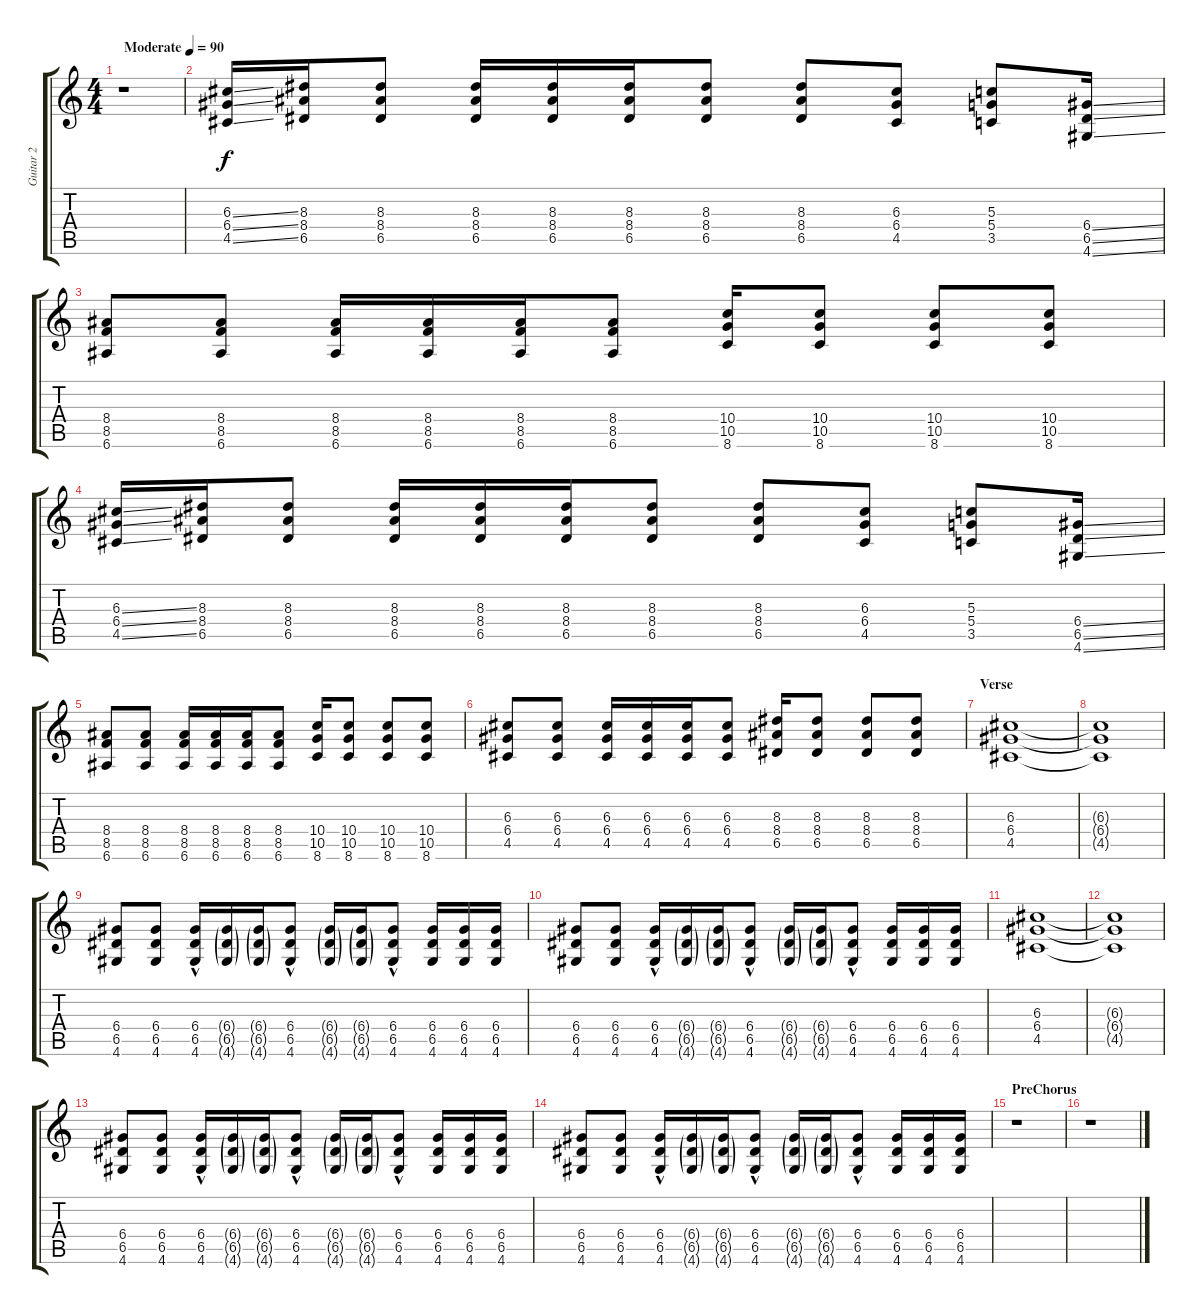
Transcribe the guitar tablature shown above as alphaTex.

\track ("Guitar 2" "Guitar 2") {instrument overdrivenguitar}
\staff {score tabs}
\tuning (E4 B3 G3 D3 A2 E2) {hide}
\ts (4 4)
\tempo (90 "Moderate")
\clef g2
\ks c
r.1{dy f instrument overdrivenguitar} |
(6.3{ss} 6.4{ss} 4.5{ss}).16 (8.3 8.4 6.5).16 (8.3 8.4 6.5).8 (8.3 8.4 6.5).16 (8.3 8.4 6.5).16 (8.3 8.4 6.5).16 (8.3 8.4 6.5).8 (8.3 8.4 6.5).8 (6.3 6.4 4.5).8 (5.3 5.4 3.5).8 (6.4{ss} 6.5{ss} 4.6{ss}).16 |
(8.4 8.5 6.6).8 (8.4 8.5 6.6).8 (8.4 8.5 6.6).16 (8.4 8.5 6.6).16 (8.4 8.5 6.6).16 (8.4 8.5 6.6).8 (10.4 10.5 8.6).16 (10.4 10.5 8.6).8 (10.4 10.5 8.6).8 (10.4 10.5 8.6).8 |
(6.3{ss} 6.4{ss} 4.5{ss}).16 (8.3 8.4 6.5).16 (8.3 8.4 6.5).8 (8.3 8.4 6.5).16 (8.3 8.4 6.5).16 (8.3 8.4 6.5).16 (8.3 8.4 6.5).8 (8.3 8.4 6.5).8 (6.3 6.4 4.5).8 (5.3 5.4 3.5).8 (6.4{ss} 6.5{ss} 4.6{ss}).16 |
(8.4 8.5 6.6).8 (8.4 8.5 6.6).8 (8.4 8.5 6.6).16 (8.4 8.5 6.6).16 (8.4 8.5 6.6).16 (8.4 8.5 6.6).8 (10.4 10.5 8.6).16 (10.4 10.5 8.6).8 (10.4 10.5 8.6).8 (10.4 10.5 8.6).8 |
(6.3 6.4 4.5).8 (6.3 6.4 4.5).8 (6.3 6.4 4.5).16 (6.3 6.4 4.5).16 (6.3 6.4 4.5).16 (6.3 6.4 4.5).8 (8.3 8.4 6.5).16 (8.3 8.4 6.5).8 (8.3 8.4 6.5).8 (8.3 8.4 6.5).8 |
\section ("" "Verse")
(6.3 6.4 4.5).1 |
(6.3{t} 6.4{t} 4.5{t}).1 |
(6.4 6.5 4.6).8 (6.4 6.5 4.6).8 (6.4 6.5{hac} 4.6).16 (6.4{g} 6.5{g} 4.6{g}).16 (6.4{g} 6.5{g} 4.6{g}).16 (6.4 6.5{hac} 4.6).8 (6.4{g} 6.5{g} 4.6{g}).16 (6.4{g} 6.5{g} 4.6{g}).16 (6.4 6.5{hac} 4.6).8 (6.4 6.5 4.6).16 (6.4 6.5 4.6).16 (6.4 6.5 4.6).16 |
(6.4 6.5 4.6).8 (6.4 6.5 4.6).8 (6.4 6.5{hac} 4.6).16 (6.4{g} 6.5{g} 4.6{g}).16 (6.4{g} 6.5{g} 4.6{g}).16 (6.4 6.5{hac} 4.6).8 (6.4{g} 6.5{g} 4.6{g}).16 (6.4{g} 6.5{g} 4.6{g}).16 (6.4 6.5{hac} 4.6).8 (6.4 6.5 4.6).16 (6.4 6.5 4.6).16 (6.4 6.5 4.6).16 |
(6.3 6.4 4.5).1 |
(6.3{t} 6.4{t} 4.5{t}).1 |
(6.4 6.5 4.6).8 (6.4 6.5 4.6).8 (6.4 6.5{hac} 4.6).16 (6.4{g} 6.5{g} 4.6{g}).16 (6.4{g} 6.5{g} 4.6{g}).16 (6.4 6.5{hac} 4.6).8 (6.4{g} 6.5{g} 4.6{g}).16 (6.4{g} 6.5{g} 4.6{g}).16 (6.4 6.5{hac} 4.6).8 (6.4 6.5 4.6).16 (6.4 6.5 4.6).16 (6.4 6.5 4.6).16 |
(6.4 6.5 4.6).8 (6.4 6.5 4.6).8 (6.4 6.5{hac} 4.6).16 (6.4{g} 6.5{g} 4.6{g}).16 (6.4{g} 6.5{g} 4.6{g}).16 (6.4 6.5{hac} 4.6).8 (6.4{g} 6.5{g} 4.6{g}).16 (6.4{g} 6.5{g} 4.6{g}).16 (6.4 6.5{hac} 4.6).8 (6.4 6.5 4.6).16 (6.4 6.5 4.6).16 (6.4 6.5 4.6).16 |
\section ("" "PreChorus")
r.1 |
r.1
